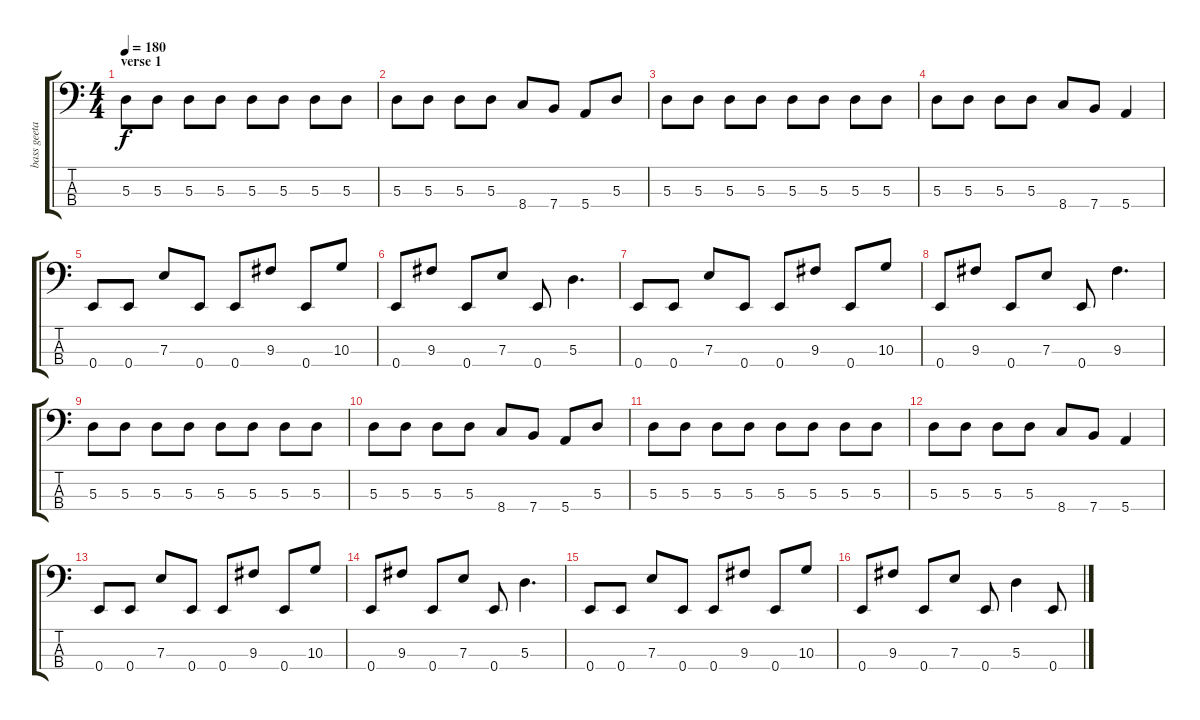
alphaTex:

\track ("bass geetar" "bass geeta") {instrument electricbasspick}
\staff {score tabs}
\tuning (G2 D2 A1 E1) {hide}
\ts (4 4)
\section ("" "verse 1")
\tempo 180
\clef f4
\ks c
5.3.8{dy f} 5.3.8 5.3.8 5.3.8 5.3.8 5.3.8 5.3.8 5.3.8 |
5.3.8 5.3.8 5.3.8 5.3.8 8.4.8 7.4.8 5.4.8 5.3.8 |
5.3.8 5.3.8 5.3.8 5.3.8 5.3.8 5.3.8 5.3.8 5.3.8 |
5.3.8 5.3.8 5.3.8 5.3.8 8.4.8 7.4.8 5.4.4 |
0.4.8 0.4.8 7.3.8 0.4.8 0.4.8 9.3.8 0.4.8 10.3.8 |
0.4.8 9.3.8 0.4.8 7.3.8 0.4.8 5.3.4{d} |
0.4.8 0.4.8 7.3.8 0.4.8 0.4.8 9.3.8 0.4.8 10.3.8 |
0.4.8 9.3.8 0.4.8 7.3.8 0.4.8 9.3.4{d} |
5.3.8 5.3.8 5.3.8 5.3.8 5.3.8 5.3.8 5.3.8 5.3.8 |
5.3.8 5.3.8 5.3.8 5.3.8 8.4.8 7.4.8 5.4.8 5.3.8 |
5.3.8 5.3.8 5.3.8 5.3.8 5.3.8 5.3.8 5.3.8 5.3.8 |
5.3.8 5.3.8 5.3.8 5.3.8 8.4.8 7.4.8 5.4.4 |
0.4.8 0.4.8 7.3.8 0.4.8 0.4.8 9.3.8 0.4.8 10.3.8 |
0.4.8 9.3.8 0.4.8 7.3.8 0.4.8 5.3.4{d} |
0.4.8 0.4.8 7.3.8 0.4.8 0.4.8 9.3.8 0.4.8 10.3.8 |
0.4.8 9.3.8 0.4.8 7.3.8 0.4.8 5.3.4 0.4.8
